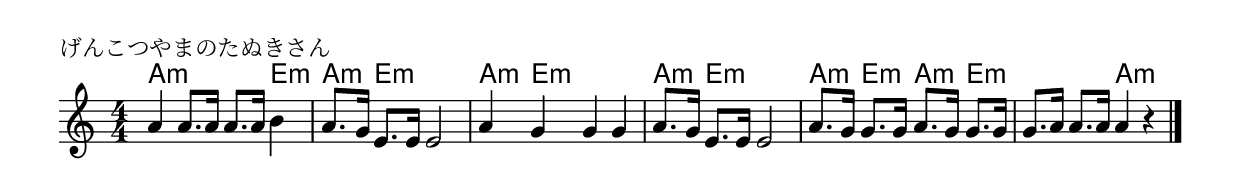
\version "2.18.2"

% げんこつやまのたぬきさん

\header {
piece = "げんこつやまのたぬきさん"
}

melody =
\relative c'' {
\key c \major
\time 4/4
\set Score.tempoHideNote = ##t
\tempo 4=100
\numericTimeSignature

a4 a8. a16 a8. a16 b4 |
a8. g16 e8. e16 e2 |
a4 g g g |
a8. g16 e8. e16 e2 |
a8. g16 g8. g16 a8. g16 g8. g16 |
g8. a16 a8. a16 a4 r |

\bar "|."
}

\score {
<<
\chords {
\set chordChanges=##t
%
a2.:m e4:m a:m e:m e2:m
a4:m e:m e2:m a4:m e:m e2:m
a4:m e:m a:m e:m e2:m a:m

}
\new Staff {\melody}
>>
\layout {
line-width = #190
indent = 0\mm
}
\midi {}

}